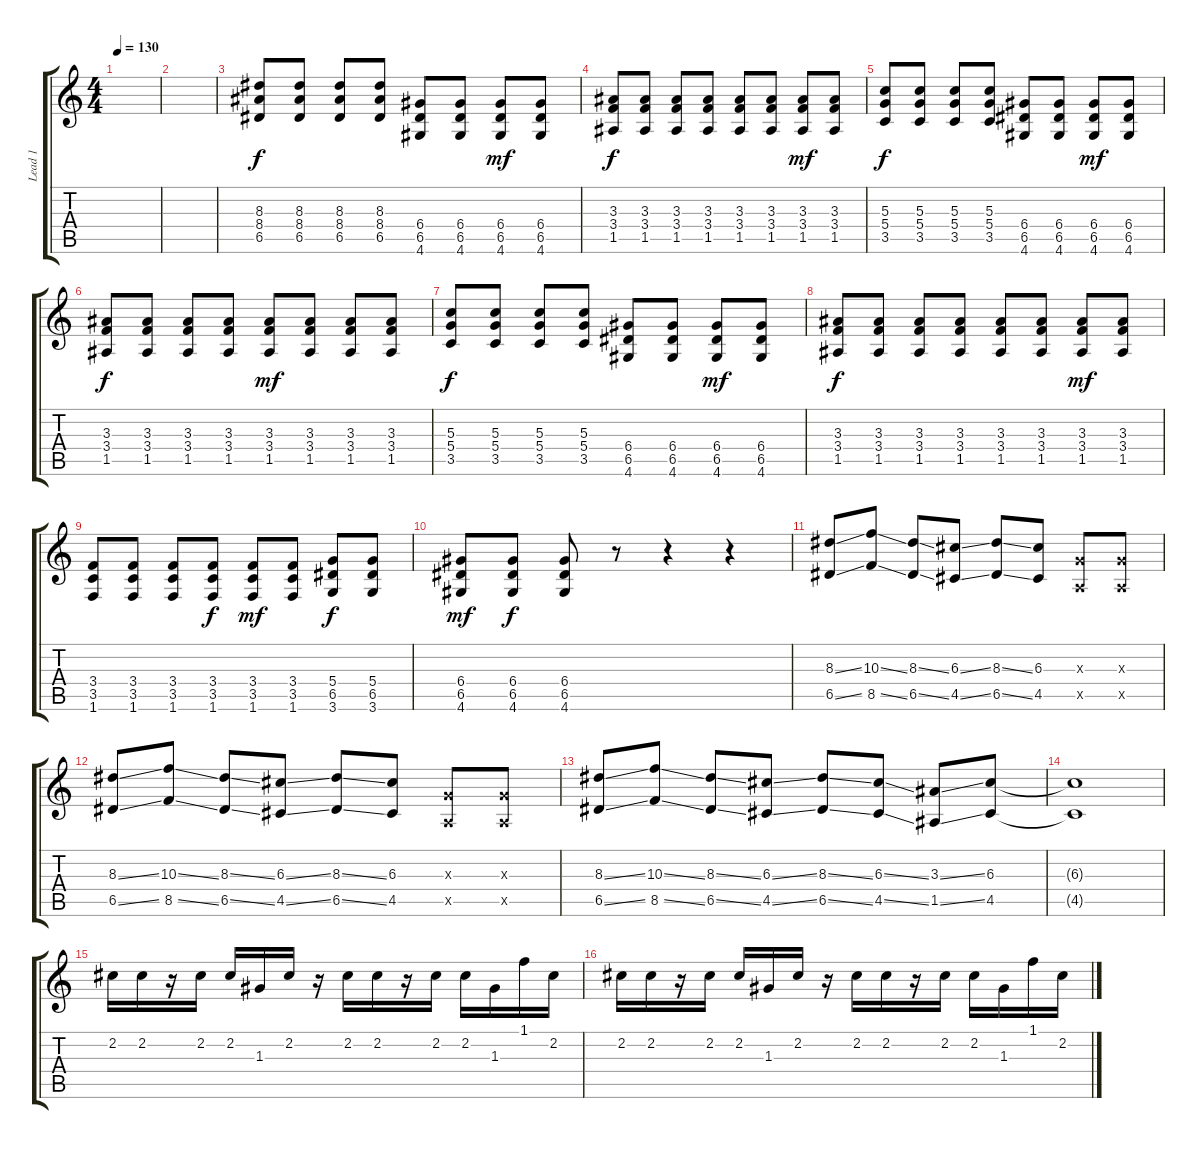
\track ("Lead 1" "Lead 1") {instrument distortionguitar}
\staff {score tabs}
\tuning (E4 B3 G3 D3 A2 E2) {hide}
\ts (4 4)
\tempo 130
\clef g2
\ks c
|
|
(8.3 8.4 6.5).8 (8.3 8.4 6.5).8 (8.3 8.4 6.5).8 (8.3 8.4 6.5).8 (6.4 6.5 4.6).8 (6.4 6.5 4.6).8 (6.4 6.5 4.6).8{dy mf} (6.4 6.5 4.6).8 |
(3.3 3.4 1.5).8{dy f} (3.3 3.4 1.5).8 (3.3 3.4 1.5).8 (3.3 3.4 1.5).8 (3.3 3.4 1.5).8 (3.3 3.4 1.5).8 (3.3 3.4 1.5).8{dy mf} (3.3 3.4 1.5).8 |
(5.3 5.4 3.5).8{dy f} (5.3 5.4 3.5).8 (5.3 5.4 3.5).8 (5.3 5.4 3.5).8 (6.4 6.5 4.6).8 (6.4 6.5 4.6).8 (6.4 6.5 4.6).8{dy mf} (6.4 6.5 4.6).8 |
(3.3 3.4 1.5).8{dy f} (3.3 3.4 1.5).8 (3.3 3.4 1.5).8 (3.3 3.4 1.5).8 (3.3 3.4 1.5).8{dy mf} (3.3 3.4 1.5).8 (3.3 3.4 1.5).8 (3.3 3.4 1.5).8 |
(5.3 5.4 3.5).8{dy f} (5.3 5.4 3.5).8 (5.3 5.4 3.5).8 (5.3 5.4 3.5).8 (6.4 6.5 4.6).8 (6.4 6.5 4.6).8 (6.4 6.5 4.6).8{dy mf} (6.4 6.5 4.6).8 |
(3.3 3.4 1.5).8{dy f} (3.3 3.4 1.5).8 (3.3 3.4 1.5).8 (3.3 3.4 1.5).8 (3.3 3.4 1.5).8 (3.3 3.4 1.5).8 (3.3 3.4 1.5).8{dy mf} (3.3 3.4 1.5).8 |
(3.4 3.5 1.6).8 (3.4 3.5 1.6).8 (3.4 3.5 1.6).8 (3.4 3.5 1.6).8{dy f} (3.4 3.5 1.6).8{dy mf} (3.4 3.5 1.6).8 (5.4 6.5 3.6).8{dy f} (5.4 6.5 3.6).8 |
(6.4 6.5 4.6).8{dy mf} (6.4 6.5 4.6).8{dy f} (6.4 6.5 4.6).8 r.8 r.4 r.4 |
(8.3{ss} 6.5{ss}).8 (10.3{ss} 8.5{ss}).8 (8.3{ss} 6.5{ss}).8 (6.3{ss} 4.5{ss}).8 (8.3{ss} 6.5{ss}).8 (6.3 4.5).8 (0.3{x} 0.5{x}).8 (0.3{x} 0.5{x}).8 |
(8.3{ss} 6.5{ss}).8 (10.3{ss} 8.5{ss}).8 (8.3{ss} 6.5{ss}).8 (6.3{ss} 4.5{ss}).8 (8.3{ss} 6.5{ss}).8 (6.3 4.5).8 (0.3{x} 0.5{x}).8 (0.3{x} 0.5{x}).8 |
(8.3{ss} 6.5{ss}).8 (10.3{ss} 8.5{ss}).8 (8.3{ss} 6.5{ss}).8 (6.3{ss} 4.5{ss}).8 (8.3{ss} 6.5{ss}).8 (6.3{ss} 4.5{ss}).8 (3.3{ss} 1.5{ss}).8 (6.3 4.5).8 |
(6.3{t} 4.5{t}).1 |
2.2.16 2.2.16 r.16 2.2.16 2.2.16 1.3.16 2.2.16 r.16 2.2.16 2.2.16 r.16 2.2.16 2.2.16 1.3.16 1.1.16 2.2.16 |
2.2.16 2.2.16 r.16 2.2.16 2.2.16 1.3.16 2.2.16 r.16 2.2.16 2.2.16 r.16 2.2.16 2.2.16 1.3.16 1.1.16 2.2.16
